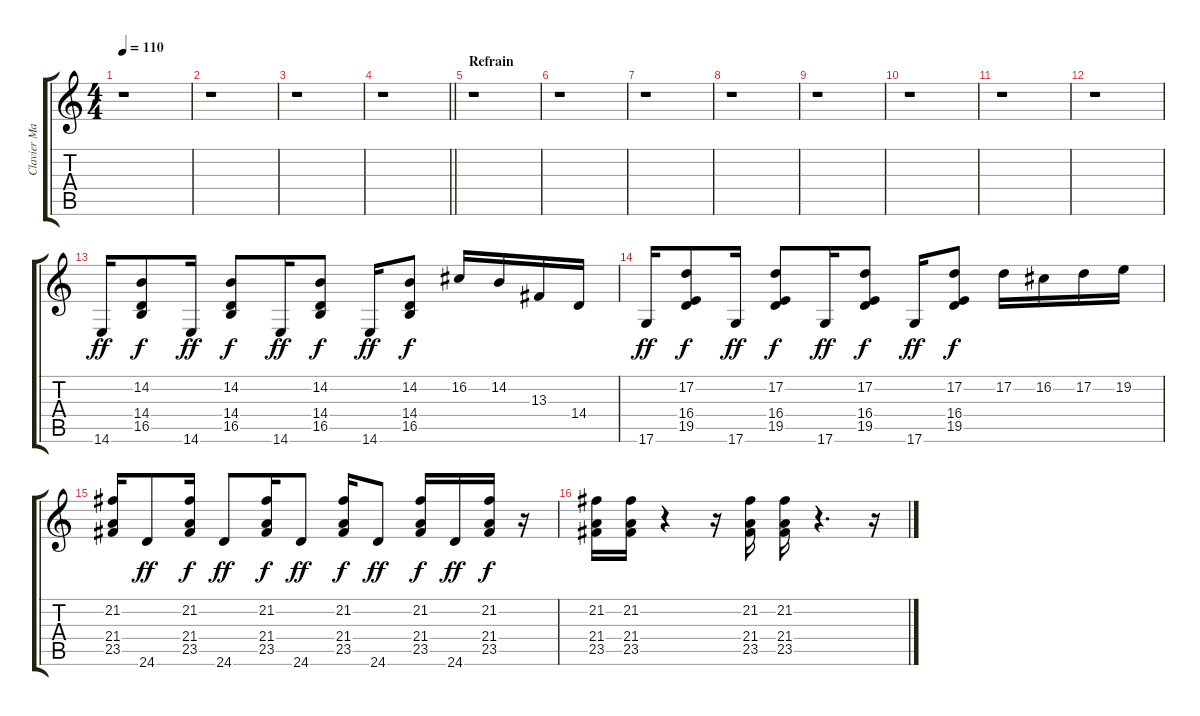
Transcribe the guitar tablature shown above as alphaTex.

\track ("Clavier Main Gauche" "Clavier Ma") {instrument acousticgrandpiano}
\staff {score tabs}
\tuning (D4 A3 F3 C3 G2 D2) {hide}
\ts (4 4)
\tempo 110
\clef g2
\ks c
r.1{dy f} |
r.1 |
r.1 |
\barLineRight lightlight
r.1 |
\section ("" "Refrain")
r.1 |
r.1 |
r.1 |
r.1 |
r.1 |
r.1 |
r.1 |
r.1 |
14.6.16{dy ff} (14.2 14.4 16.5).8{dy f} 14.6.16{dy ff} (14.2 14.4 16.5).8{dy f} 14.6.16{dy ff} (14.2 14.4 16.5).8{dy f} 14.6.16{dy ff} (14.2 14.4 16.5).8{dy f} 16.2.16 14.2.16 13.3.16 14.4.16 |
17.6.16{dy ff} (17.2 16.4 19.5).8{dy f} 17.6.16{dy ff} (17.2 16.4 19.5).8{dy f} 17.6.16{dy ff} (17.2 16.4 19.5).8{dy f} 17.6.16{dy ff} (17.2 16.4 19.5).8{dy f} 17.2.16 16.2.16 17.2.16 19.2.16 |
(21.2 21.4 23.5).16 24.6.8{dy ff} (21.2 21.4 23.5).16{dy f} 24.6.8{dy ff} (21.2 21.4 23.5).16{dy f} 24.6.8{dy ff} (21.2 21.4 23.5).16{dy f} 24.6.8{dy ff} (21.2 21.4 23.5).16{dy f} 24.6.16{dy ff} (21.2 21.4 23.5).16{dy f} r.16 |
(21.2 21.4 23.5).16 (21.2 21.4 23.5).16 r.4 r.16 (21.2 21.4 23.5).16 (21.2 21.4 23.5).16 r.4{d} r.16
